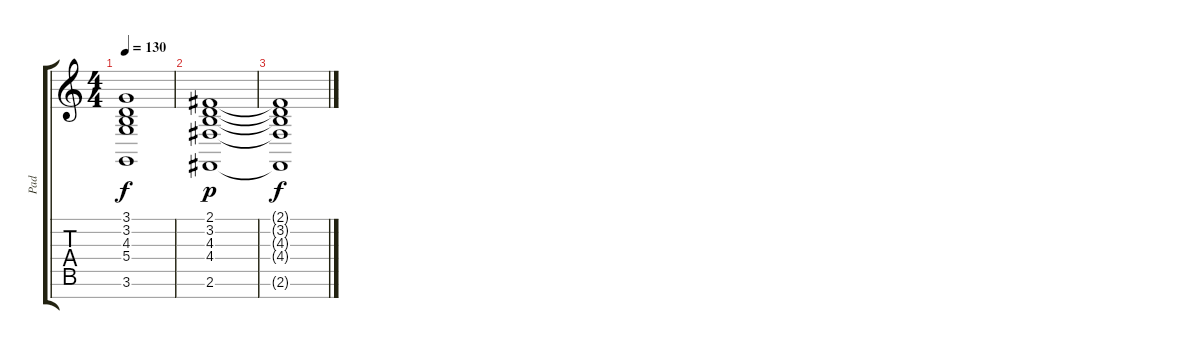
\track ("Pad" "Pad") {instrument pad2warm}
\staff {score tabs}
\tuning (E4 B3 G3 D3 A2 E2 B1) {hide}
\ts (4 4)
\tempo 130
\clef g2
\ks c
(3.1{t} 3.2{t} 4.3{t} 5.4{t} 3.6{t}).1{dy f} |
(2.1 3.2 4.3 4.4 2.6).1{dy p} |
(2.1{t} 3.2{t} 4.3{t} 4.4{t} 2.6{t}).1{dy f}
